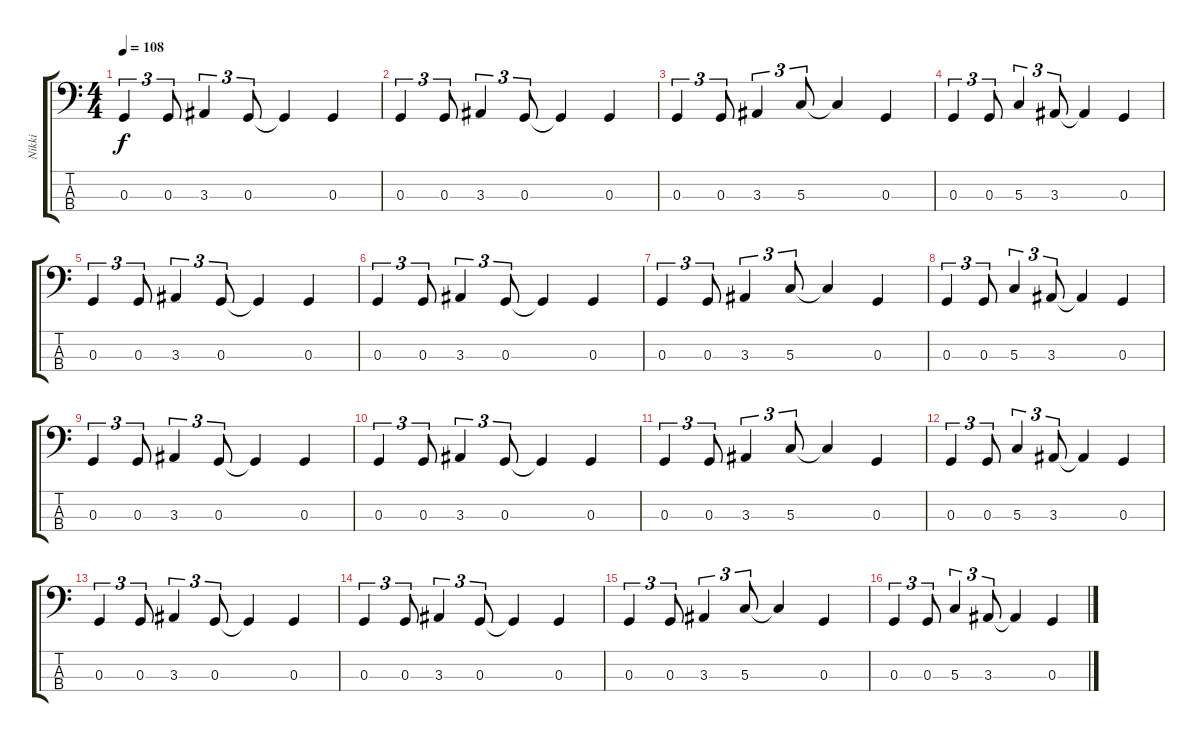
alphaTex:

\track ("Nikki" "Nikki") {instrument electricbasspick}
\staff {score tabs}
\tuning (F2 C2 G1 D1) {hide}
\ts (4 4)
\tempo 108
\clef f4
\ks c
0.3.4{tu (3 2) dy f} 0.3.8{tu (3 2)} 3.3.4{tu (3 2)} 0.3.8{tu (3 2)} 0.3{t}.4 0.3.4 |
0.3.4{tu (3 2)} 0.3.8{tu (3 2)} 3.3.4{tu (3 2)} 0.3.8{tu (3 2)} 0.3{t}.4 0.3.4 |
0.3.4{tu (3 2)} 0.3.8{tu (3 2)} 3.3.4{tu (3 2)} 5.3.8{tu (3 2)} 5.3{t}.4 0.3.4 |
0.3.4{tu (3 2)} 0.3.8{tu (3 2)} 5.3.4{tu (3 2)} 3.3.8{tu (3 2)} 3.3{t}.4 0.3.4 |
0.3.4{tu (3 2)} 0.3.8{tu (3 2)} 3.3.4{tu (3 2)} 0.3.8{tu (3 2)} 0.3{t}.4 0.3.4 |
0.3.4{tu (3 2)} 0.3.8{tu (3 2)} 3.3.4{tu (3 2)} 0.3.8{tu (3 2)} 0.3{t}.4 0.3.4 |
0.3.4{tu (3 2)} 0.3.8{tu (3 2)} 3.3.4{tu (3 2)} 5.3.8{tu (3 2)} 5.3{t}.4 0.3.4 |
0.3.4{tu (3 2)} 0.3.8{tu (3 2)} 5.3.4{tu (3 2)} 3.3.8{tu (3 2)} 3.3{t}.4 0.3.4 |
0.3.4{tu (3 2)} 0.3.8{tu (3 2)} 3.3.4{tu (3 2)} 0.3.8{tu (3 2)} 0.3{t}.4 0.3.4 |
0.3.4{tu (3 2)} 0.3.8{tu (3 2)} 3.3.4{tu (3 2)} 0.3.8{tu (3 2)} 0.3{t}.4 0.3.4 |
0.3.4{tu (3 2)} 0.3.8{tu (3 2)} 3.3.4{tu (3 2)} 5.3.8{tu (3 2)} 5.3{t}.4 0.3.4 |
0.3.4{tu (3 2)} 0.3.8{tu (3 2)} 5.3.4{tu (3 2)} 3.3.8{tu (3 2)} 3.3{t}.4 0.3.4 |
0.3.4{tu (3 2)} 0.3.8{tu (3 2)} 3.3.4{tu (3 2)} 0.3.8{tu (3 2)} 0.3{t}.4 0.3.4 |
0.3.4{tu (3 2)} 0.3.8{tu (3 2)} 3.3.4{tu (3 2)} 0.3.8{tu (3 2)} 0.3{t}.4 0.3.4 |
0.3.4{tu (3 2)} 0.3.8{tu (3 2)} 3.3.4{tu (3 2)} 5.3.8{tu (3 2)} 5.3{t}.4 0.3.4 |
0.3.4{tu (3 2)} 0.3.8{tu (3 2)} 5.3.4{tu (3 2)} 3.3.8{tu (3 2)} 3.3{t}.4 0.3.4
